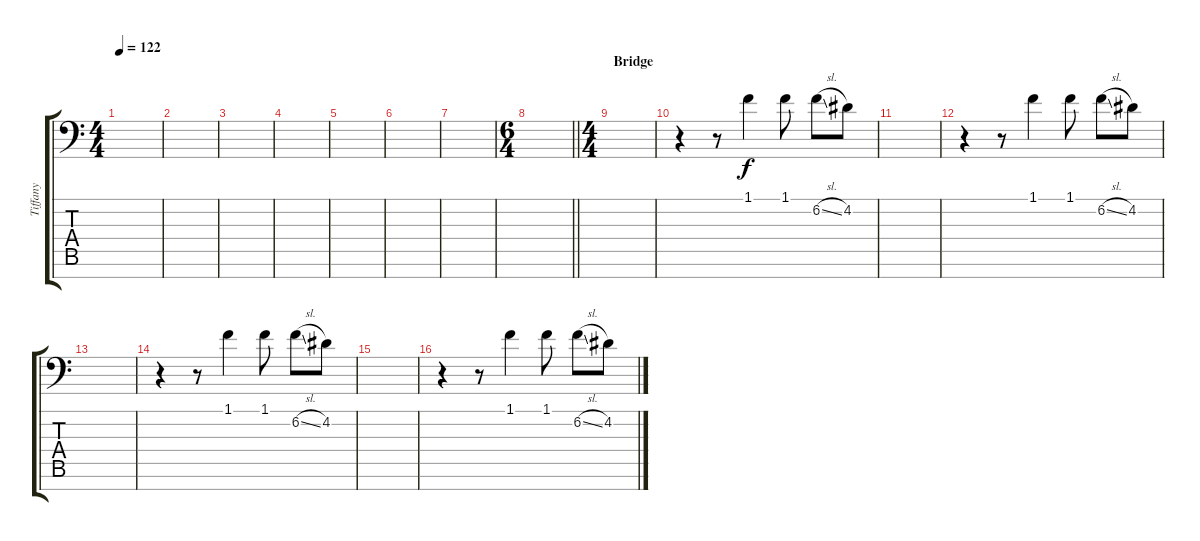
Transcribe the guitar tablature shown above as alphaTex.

\track ("Tiffany" "Tiffany") {instrument sopranosax}
\staff {score tabs}
\tuning (E4 B3 G3 D3 A2 E2 C-1) {hide}
\ts (4 4)
\tempo 122
\clef f4
\ks c
|
|
|
|
|
|
|
\ts (6 4)
\barLineRight lightlight
|
\ts (4 4)
\section ("" "Bridge")
|
r.4{volume 14} r.8 1.1.4 1.1.8 6.2{sl}.8 4.2.8 |
|
r.4 r.8 1.1.4 1.1.8 6.2{sl}.8 4.2.8 |
|
r.4 r.8 1.1.4 1.1.8 6.2{sl}.8 4.2.8 |
|
r.4 r.8 1.1.4 1.1.8 6.2{sl}.8 4.2.8
